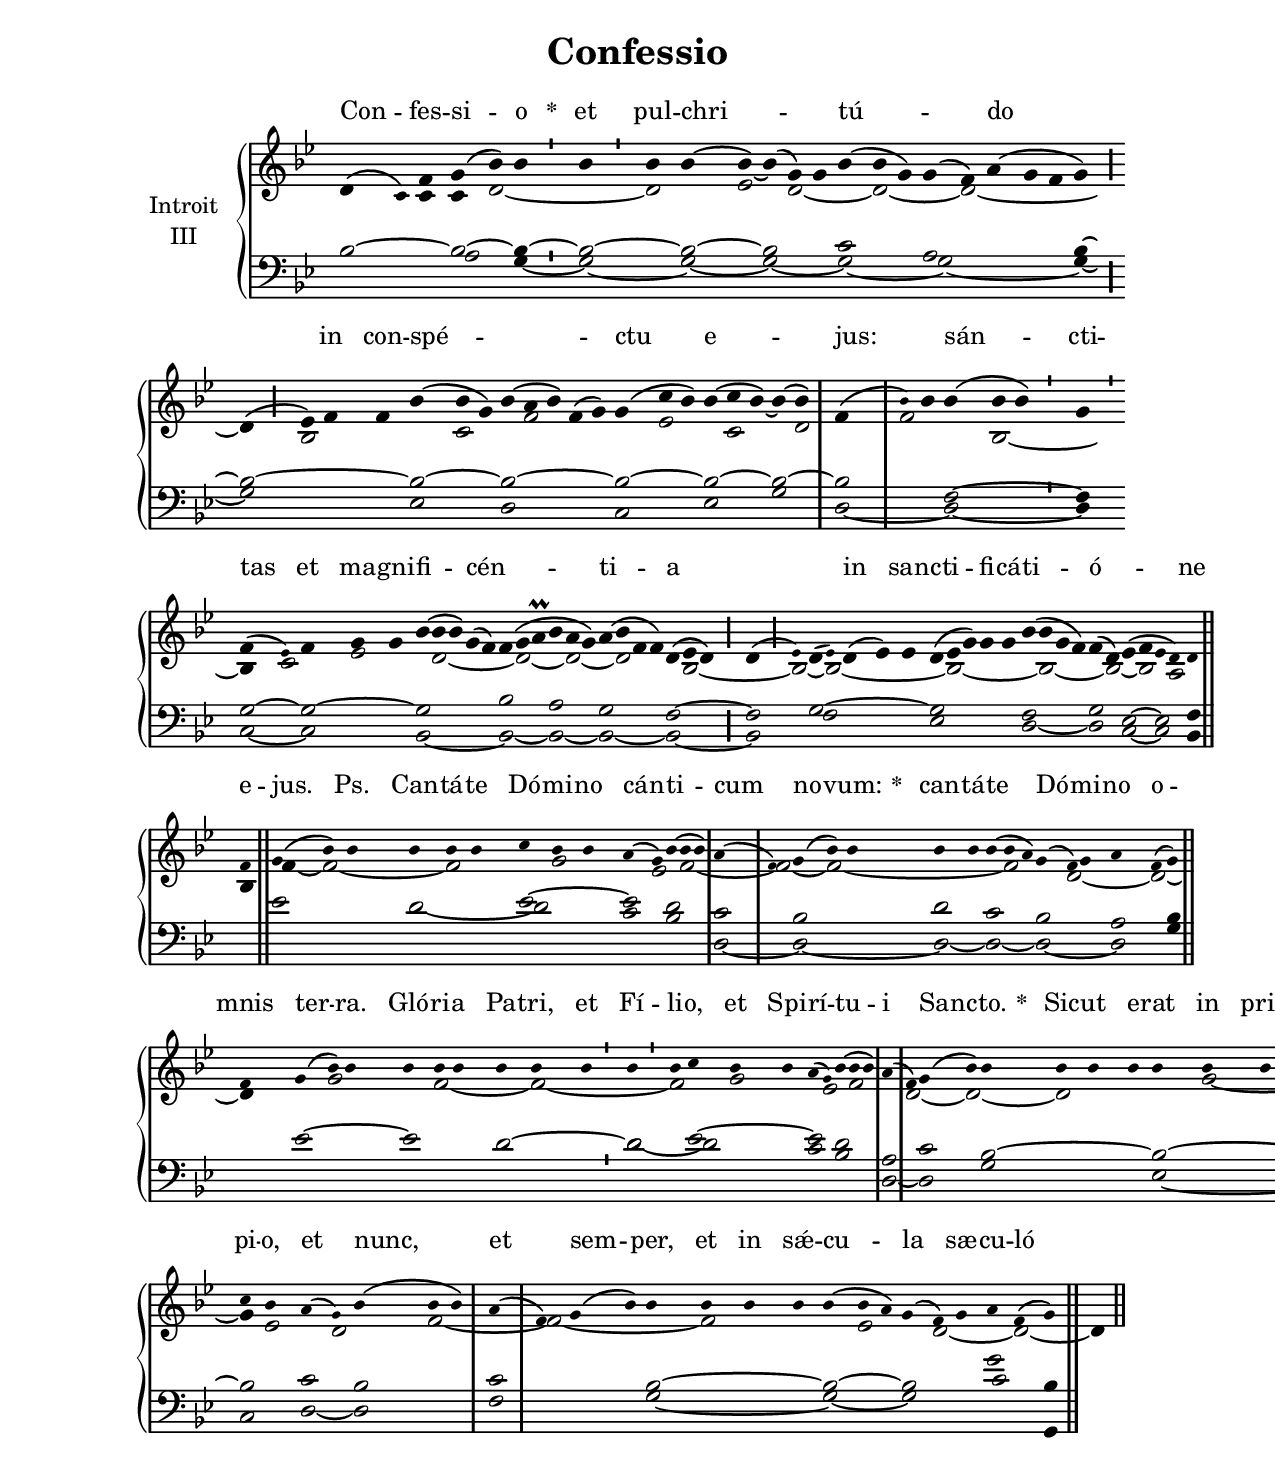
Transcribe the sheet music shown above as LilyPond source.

\version "2.18"
\include "gregorian.ly"
\include "noh2.ily"


%Page reference: page iii.314
%(volume.page)

global = {
 \key g \minor
 \cadenzaOn 
}

\header {
  title = \markup \center-column {"Confessio" \vspace #1 }
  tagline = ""
  composer = ""
}

\paper {
 #(include-special-characters)
  oddHeaderMarkup = \markup \fill-line {
    \line {}
    \center-column {
      \on-the-fly #first-page     " "
      \on-the-fly #not-first-page "Confessio"
    }
    \line { \on-the-fly #print-page-number-check-first \fromproperty #'page:page-number-string }
  }
  evenHeaderMarkup = \markup \fill-line {
    \line { \on-the-fly #print-page-number-check-first \fromproperty #'page:page-number-string }
    \center-column { "Confessio" }
    \line {}
  }
}

chantText = \lyricmode {
Con -- fes -- si -- o 
\set stanza = " * " et pul -- chri -- _ tú -- _ do _ 
in con -- spé -- _ _ ctu e -- jus: _ 
sán -- cti -- tas et ma -- gni -- fi -- cén -- _ ti -- a _ _ 
in san -- cti -- fi -- cá -- ti -- ó -- _ ne e -- jus. Ps. 
Can -- tá -- te Dó -- mi -- no cán -- ti -- cum no -- vum: 
\set stanza = " * " 
can -- tá -- te Dó -- mi -- no o -- mnis ter -- ra. 
Gló -- ri -- a Pa -- tri, et Fí -- li -- o, et Spi -- rí -- tu -- i San -- cto. 
\set stanza = " * " 
Sic -- ut e -- rat in prin -- cí -- pi -- o, et nunc, et sem -- per, 
et in sǽ -- cu -- la sæ -- cu -- ló -- rum. A -- men. }

chantMusic = {
\tieDown   d'4 ( \once \tweak #'font-size #-4 c' ) f'4 g'4 ( bes'4) bes'4 \divisioMinima
 bes'4 bes'4 bes'4 ( bes'4) ~ bes'4 ( g'4) g'4 bes'4 ( bes'4 g'4) g'4 ( f'4) a'4 ( g'4 f'4 g'4) \divisioMaior
 d'4 ( ees'4) f'4 f'4 bes'4 ( bes'4 g'4) bes'4 ( a'4 bes'4) f'4 ( g'4) g'4 ( c''4 bes'4) bes'4 ( c''4 bes'4) ~ bes'4 ( bes'4) \divisioMaxima
 f'4 ( \once \tweak #'font-size #-4 bes' ) bes'4 bes'4 ( bes'4 bes'4) \divisioMinima
 g'4 f'4 ( \once \tweak #'font-size #-4 ees' ) f'4 g'4 g'4 bes'4 ( bes'4 bes'4) g'4 ( f'4) f'4 ( g'4 a'\prall bes'4 a'4 g'4) a'4 ( bes'4 f'4 f'4) d'4 ( ees'4 d'4) \divisioMaior
 d'4 ( \once \tweak #'font-size #-4 ees' ) d'4 ( \once \tweak #'font-size #-4 ees' ) d'4 ( ees'4) ees'4 d'4 ( ees'4 g'4) g'4 g'4 bes'4 ( bes'4 g'4 f'4) f'4 ( d'4) ees'4 ( f'4 \tiny ees' d' 4) d'4 \finalis
 f'4 g'4 ( bes'4) bes'4 bes'4 bes'4 bes'4 c''4 bes'4 bes'4 a'4 ( g'4) bes'4 ( bes'4 bes'4) \divisioMaxima
 a'4 ( \once \tweak #'font-size #-4 f' ) g'4 ( bes'4) bes'4 bes'4 bes'4 bes'4 ( bes'4 a'4) g'4 ( f'4) g'4 a'4 f'4 ( g'4) \finalis
  f'4 g'4 ( bes'4) bes'4 bes'4 bes'4 bes'4 bes'4 bes'4 bes'4 \divisioMinima
 bes'4 bes'4 c''4 bes'4 bes'4 a'4 ( \once \tweak #'font-size #-4 g' ) bes'4 ( bes'4 bes'4) \divisioMaxima
 a'4 ( f'4) g'4 ( bes'4) bes'4 bes'4 bes'4 bes'4 bes'4 bes'4 bes'4 \divisioMinima
 bes'4 c''4 bes'4 a'4 ( \once \tweak #'font-size #-4 g' ) bes'4 ( bes'4 bes'4) \divisioMaxima
 a'4 ( f'4) g'4 ( bes'4) bes'4 bes'4 bes'4 bes'4 bes'4 ( bes'4 a'4) g'4 ( f'4) g'4 a'4 f'4 ( g'4) \finalis

}

altoMusic = {
r4 \tiny c' \normalsize4 c'4 d'2*3/2 ~ \divisioMinima
d'2 ees'2 d'2*3/2 ~ d'2*3/2 ~ d'2*5/2 ~ d'4 \divisioMaior
bes2*4/2 c'2*3/2 f'2*5/2 ees'2*3/2 c'2*3/2 d'2 \divisioMaxima
f'2*3/2 bes2*3/2 ~ \divisioMinima
bes4 c'2 ees'2*3/2 d'2*5/2 ~ d'2*3/2 ~ d'2*3/2 ~ d'2*4/2 bes2*3/2 ~ \divisioMaior
bes2 ~ bes2*5/2 ~ bes2*5/2 ~ bes2*4/2 ~ bes2 ~ bes2 a2 bes4 \finalis
f'4 ~ f'2*3/2 ~ f'2*3/2 g'2*3/2 ees'2 f'2*3/2 ~ \divisioMaxima
f'2 ~ f'2*5/2 ~ f'2*3/2 d'2*3/2 ~ d'2 ~ d'4 r4 g'2*3/2 f'2*3/2 ~ f'2*3/2 ~ \divisioMinima
f'2 g'2*3/2 ees'2 f'2*3/2 \divisioMaxima
d'2 ~ d'2 ~ d'2*4/2 g'2*3/2 ~ \divisioMinima
g'4 ees'2 d'2 f'2*3/2 ~ \divisioMaxima
f'2*4/2 ~ f'2*4/2 ees'2*3/2 d'2*3/2 ~ d'2 ~ d'4 \finalis
}

tenorMusic = {
bes2*3/2 ~ bes2 ~ bes4 ~ \divisioMinima
bes2 ~ bes2 ~ bes2*3/2 c'2*3/2 a2*5/2 bes4 ~ \divisioMaior
bes2*4/2 ~ bes2*3/2 ~ bes2*5/2 ~ bes2*3/2 ~ bes2*3/2 ~ bes2 ~ \divisioMaxima
bes2*3/2 f2*3/2 ~ \divisioMinima
f4 g2 ~ g2*3/2 ~ g2*5/2 bes2*3/2 a2*3/2 g2*4/2 f2*3/2 ~ \divisioMaior
f2 g2*5/2 ~ g2*5/2 f2*4/2 g2 ees2 ~ ees2 f4 \finalis
r2*7/2 ees'2*3/2 ~ ees'2 d'2*3/2 \divisioMaxima
c'2 bes2*3/2 d'2 c'2*3/2 bes2*3/2 a2 bes4 r4 ees'2*3/2 ~ ees'2*3/2 d'2*3/2 ~ \divisioMinima
d'2 ees'2*3/2 ~ ees'2 d'2*3/2 \divisioMaxima
a2 c'2 bes2*4/2 ~ bes2*3/2 ~ \divisioMinima
bes4 ~ bes2 c'2 bes2*3/2 \divisioMaxima
c'2*4/2 bes2*4/2 ~ bes2*3/2 ~ bes2*3/2 c'2 bes4 \finalis
}

bassMusic = {
r2*3/2 a2 g4 ~ \divisioMinima
g2 ~ g2 ~ g2*3/2 ~ g2*3/2 ~ g2*5/2 ~ g4 ~ \divisioMaior
g2*4/2 ees2*3/2 d2*5/2 c2*3/2 ees2*3/2 g2 \divisioMaxima
d2*3/2 ~ d2*3/2 ~ \divisioMinima
d4 c2 ~ c2*3/2 bes,2*5/2 ~ bes,2*3/2 ~ bes,2*3/2 ~ bes,2*4/2 ~ bes,2*3/2 ~ \divisioMaior
bes,2 f2*5/2 ees2*5/2 d2*4/2 ~ d2 c2 ~ c2 bes,4 \finalis
r4 ees'2*3/2 d'2*3/2 ~ d'2*3/2 c'2 bes2*3/2 \divisioMaxima
d2 ~ d2*3/2 ~ d2 ~ d2*3/2 ~ d2*3/2 ~ d2 g4 r2*10/2 \divisioMinima
d'2 ~ d'2*3/2 c'2 bes2*3/2 \divisioMaxima
d2 ~ d2 g2*4/2 ees2*3/2 ~ \divisioMinima
ees4 c2 d2 ~ d2*3/2 \divisioMaxima
f2*4/2 g2*4/2 ~ g2*3/2 ~ g2*3/2 g'2 g,4 \finalis
}

voiceLines = {
\voiceLineStyle


}

\score{
  <<
    \new GrandStaff <<
      \set GrandStaff.autoBeaming = ##f
      \set GrandStaff.instrumentName = \markup \center-column {
        "Introit"
        "III"
      }
      \new Staff = up <<
        \new Voice = "chant" {
          \voiceOne \global \chantMusic
        }
        \new Voice {
          \voiceTwo \global \altoMusic
        }
      >>

      \new Staff = down <<
        \clef bass
        \new Voice {
          \voiceOne \global \tenorMusic
        }
        \new Voice {
          \voiceTwo \global \bassMusic
        }
	\new Voice {
        \voiceThree \global \voiceLines
        }
      >>
    >>
    \new Lyrics \lyricsto chant {
      \chantText
    }
  >>
  \layout{
  }
  \midi{
    \tempo 4 = 125
  }
}
